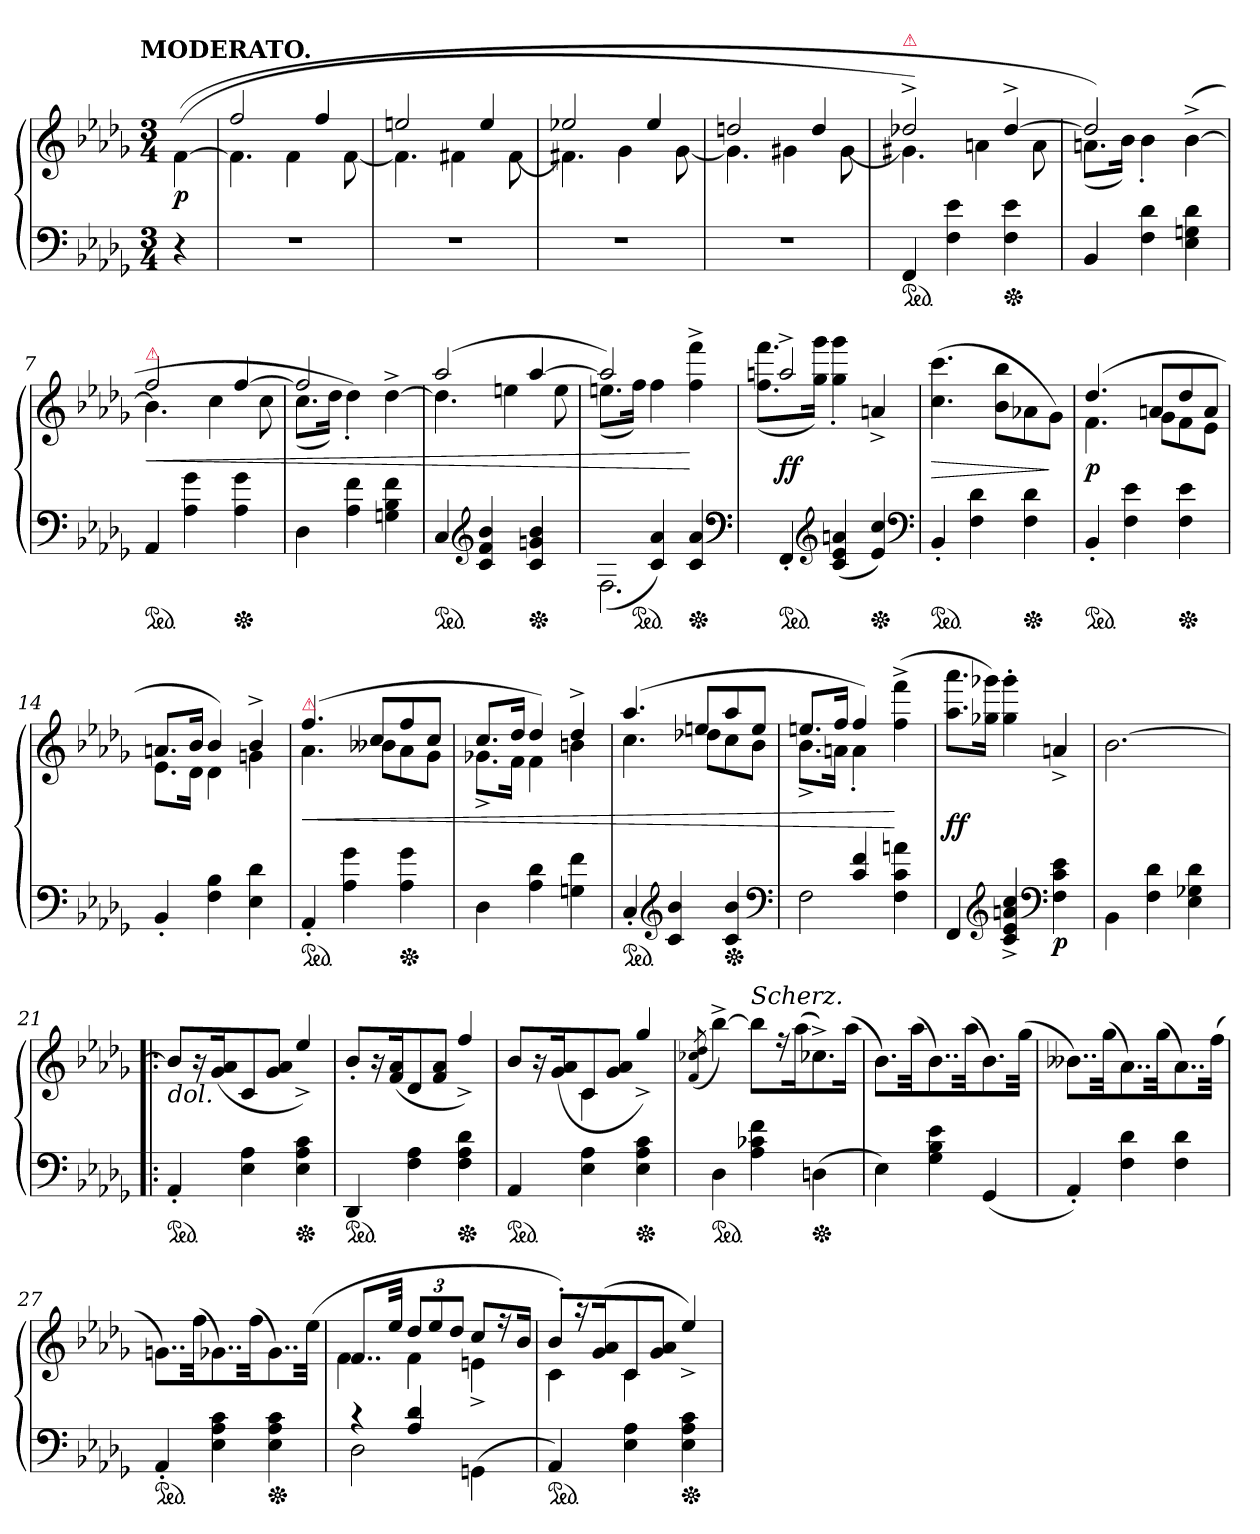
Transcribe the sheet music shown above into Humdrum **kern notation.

**kern	**kern	**dynam
*part1	*part1	*part1
*staff2	*staff1	*staff1/2
*clefF4	*clefG2	*
*k[b-e-a-d-g-]	*k[b-e-a-d-g-]	*
!!LO:TX:omd:t=MODERATO.
*M3/4	*M3/4	*
*MM132	*MM132	*
=	=	=
4r	((<[4f\	p
=1	=1	=1
*	*^	*
2.r	2ff	4.f]	.
.	.	4f	.
.	4ff	.	.
.	.	[8f	.
=2	=2	=2	=2
2.r	2een	4.f]	.
.	.	4f#X	.
.	4ee	.	.
.	.	[8f#	.
=3	=3	=3	=3
2.r	2ee-X	4.f#X]	.
.	.	4g-	.
.	4ee-	.	.
.	.	[8g-	.
=4	=4	=4	=4
2.r	2ddn	4.g-]	.
.	.	4g#X	.
.	4dd	.	.
.	.	[8g#	.
=5	=5	=5	=5
!	!LO:TX:a:i:color=crimson:t=⚠	!	!
*ped	*	*	*
4FF	(>2dd-X^>)	4.g#X])	.
4F 4e-	.	.	.
.	.	4an	.
*Xped	*	*	*
4F 4e-	[4dd-^>	.	.
.	.	8a	.
=6	=6	=6	=6
4BB-	2dd-])	(>8.anL	.
.	.	16b-Jk)	.
4F 4d-	.	4b-'>	.
4E- 4Gn 4d-	4ryy	(>[4b-^>	.
=7	=7	=7	=7
!	!LO:TX:a:color=crimson:t=⚠	!	!
!	!	!	!LO:HP:b
*ped	*	*	*
4AA-	2ff	4.b-]	<
4A- 4g-	.	.	.
.	.	4cc	.
*Xped	*	*	*
4A- 4g-	[4ff	.	.
.	.	8cc	.
=8	=8	=8	=8
4D-	2ff]	(>8.ccL	.
.	.	16dd-Jk)	.
4A- 4f	.	4dd-'>)	.
4Gn 4B- 4f	4ryy	[4dd-^<	.
=9	=9	=9	=9
*ped	*	*	*
4C	(2aa-	4.dd-]	.
*clefG2	*	*	*
4c 4f 4b-	.	.	.
.	.	4een	.
*Xped	*	*	*
4c 4gn 4b-	[4aa-	.	.
.	.	8ee	.
=10	=10	=10	=10
*^	*	*	*
4ryy	(>2.F	2aa-])	(>8.eenL	.
*ped	*	*	*	*
.	.	.	16ffJk)	.
4c 4a-)	.	.	4ff	.
*Xped	*	*	*	*
4c 4a-	.	4ryy	4ff^< 4fff^<	[
*v	*v	*	*	*
*clefF4	*	*	*
=11	=11	=11	=11
*ped	*	*	*
4FF'<	2aan^	(>8.ff 8.fffL	ff
.	.	16gg- 16ggg-Jk)	.
*clefG2	*	*	*
(4c 4e- 4an	.	4gg-'> 4ggg-'>	.
*Xped	*	*	*
4e- 4cc)	4ryy	4an^>	.
*	*v	*v	*
*clefF4	*	*
=12	=12	=12
*ped	*	*
4BB-'<	(>4.cc 4.ccc	>
4F 4d-	.	.
.	8b- 8bb-L	.
*Xped	*	*
4F 4d-	8a-X	.
.	8g-J)	]
=13	=13	=13
*	*^	*
*ped	*	*	*
4BB-'	(>4.dd-	4.f	p
4F 4e-	.	.	.
.	8anL	8g-L	.
*Xped	*	*	*
4F 4e-	8dd-	8f	.
.	8aJ	8e-J	.
=14	=14	=14	=14
4BB-'<	8.anL	8.e-L	.
.	16b-Jk	16d-Jk	.
4F 4B-	4b-)	4d-	.
4E- 4d-	4b-^>	4gn	.
=15	=15	=15	=15
!	!LO:TX:a:color=crimson:t=⚠	!	!
!	!	!	!LO:HP:b
*ped	*	*	*
4AA-'<	(4.ff	4.a-	<
4A- 4g-	.	.	.
.	8ccL	8b--XL	.
*Xped	*	*	*
4A- 4g-	8ff	8a-	.
.	8ccJ	8g-J	.
=16	=16	=16	=16
4D-	8.ccL	8.g-X^<L	.
.	16dd-Jk	16fJk	.
4A- 4d-	4dd-)	4f	.
4Gn 4f	4dd-^>	4bn	.
=17	=17	=17	=17
*ped	*	*	*
4C'<	(4.aa-	4.cc	.
*clefG2	*	*	*
4c 4b-	.	.	.
.	8eenL	8dd-XL	.
*Xped	*	*	*
4c 4b-	8aa-	8cc	.
.	8eeJ	8b-J	.
*clefF4	*	*	*
=18	=18	=18	=18
*^	*	*	*
2F\	4ryy	8.eenL	8.b-^<L	.
.	.	16ffJk	16anJk	.
.	4c/ 4f/	4ff)	4a'>	.
4F\ 4c\ 4an\	4ryy	4ryy	(>4ff^< 4fff^<	[
*v	*v	*	*	*
*	*v	*v	*
=19	=19	=19
4FF	8.aa- 8.aaa-L	ff
.	16gg-X 16ggg-XJk)	.
*clefG2	*	*
4c^< 4e-^< 4an^< 4cc^<	4gg-'> 4ggg-'>	.
*clefF4	*	*
!	!	!LO:DY:b=2
4F 4c 4e-	4an^>	p
=20	=20	=20
4BB-\	[2.b-	.
4F 4d-	.	.
4E- 4G-X 4d-	.	.
=21!|:	=21!|:	=21!|:
!	!LO:TX:b:i:t=dol.	!
*ped	*	*
4AA-'<	8b-L]	.
.	16r	.
.	(<16g- 16a-K	.
4E- 4A-	8c	.
.	8g- 8a-J	.
*Xped	*	*
4E- 4A- 4c	4ee-^>/)	.
=22	=22	=22
*ped	*	*
4DD-	8b-'<L	.
.	16r	.
.	(16f 16a-K	.
4F 4A-	8d-	.
.	8f 8a-J	.
*Xped	*	*
4F 4A- 4d-	4ff^>/)	.
=23	=23	=23
*	*^	*
*ped	*	*	*
4AA-	8b-L	4ryy	.
.	16r	.	.
.	(16g- 16a-K	.	.
4E- 4A-	8c	4c	.
.	8g- 8a-J	.	.
*Xped	*	*	*
4E- 4A- 4c	4gg-^>/)	4ryy	.
*	*v	*v	*
=24	=24	=24
.	(8qf/ 8qcc-X/ 8qdd-/	.
*ped	*	*
4D-	[4bb-^<)	.
!	!LO:TX:a:i:t=Scherz.	!
4A- 4c-X 4f	8bb-L]	.
.	16r	.
.	(16aa-K	.
*Xped	*	*
(4Dn	8.cc-X^<)	.
.	(>16aa-Jk	.
=25	=25	=25
!	!LO:N:vis=8.	!
4E-)	8..b-L)	.
.	(32aa-KK	.
4G- 4B- 4e-	8..b-)	.
.	(32aa-KK	.
!	!LO:N:vis=8.	!
(4GG-	8..b-)	.
.	(32gg-Jkk	.
=26	=26	=26
4AA-'<)	8..b--XL)	.
.	(32gg-KK	.
4F 4d-	8..a-)	.
.	(32gg-KK	.
4F 4d-	8..a-)	.
.	(32ffJkk	.
=27	=27	=27
*ped	*	*
4AA-'<	8..gnL)	.
.	(32ffKK	.
4E- 4A- 4c	8..g-X)	.
.	(32ffKK	.
*Xped	*	*
4E- 4A- 4c	8..g-)	.
.	(32ee-Jkk	.
=28	=28	=28
*^	*^	*
4r	2D-	(8..fL	4f)	.
.	.	32ee-Jkk	.	.
4A- 4d-	.	12dd-L	4f	.
.	.	12ee-	.	.
.	.	12dd-J	.	.
(4GGn\	4ryy	8ccL	4en^<	.
.	.	16r	.	.
.	.	16b-Jk	.	.
*v	*v	*	*	*
=29	=29	=29	=29
*ped	*	*	*
4AA-)	8b-'>L)	4c	.
.	16r	.	.
.	(<16g- 16a-K	.	.
4E- 4A-	8c	4c	.
.	8g- 8a-J	.	.
*Xped	*	*	*
4E- 4A- 4c	4ee-^>/)	4ryy	.
*	*v	*v	*
=	=	=
*-	*-	*-
